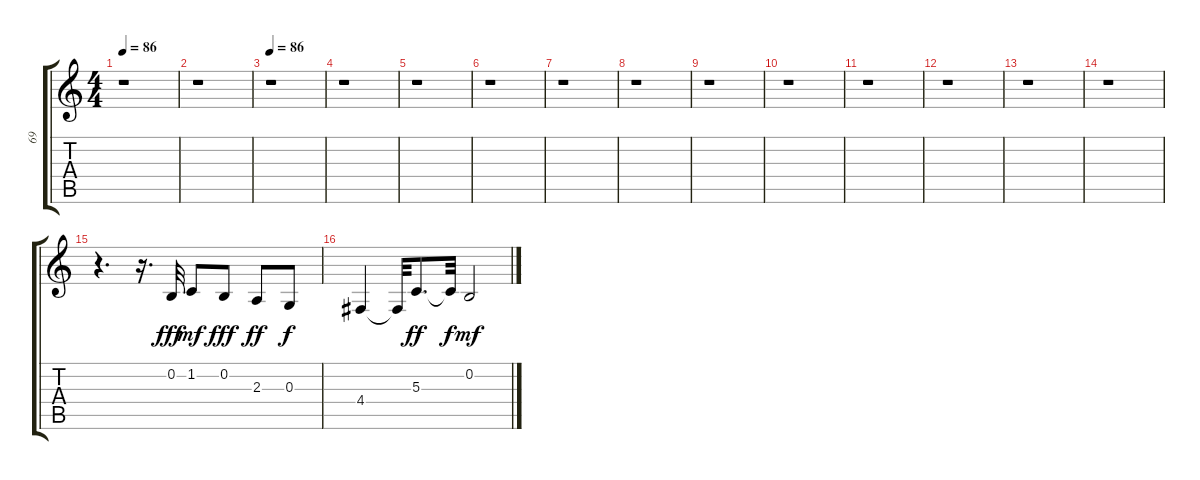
\track ("69" "69") {instrument oboe}
\staff {score tabs}
\tuning (E4 B3 G3 D3 A2 E2) {hide}
\ts (4 4)
\tempo 86
\clef g2
\ks c
r.1{dy mf} |
r.1 |
\tempo 86
r.1 |
r.1 |
r.1 |
r.1 |
r.1 |
r.1 |
r.1 |
r.1 |
r.1 |
r.1 |
r.1 |
r.1 |
r.4{d} r.16{d} 0.2.32{dy fff} 1.2.8{dy mf} 0.2.8{dy fff} 2.3.8{dy ff} 0.3.8{dy f} |
4.4.4 4.4{t}.32 5.3.8{d dy ff} 5.3{t}.32{dy f} 0.2.2{dy mf}
